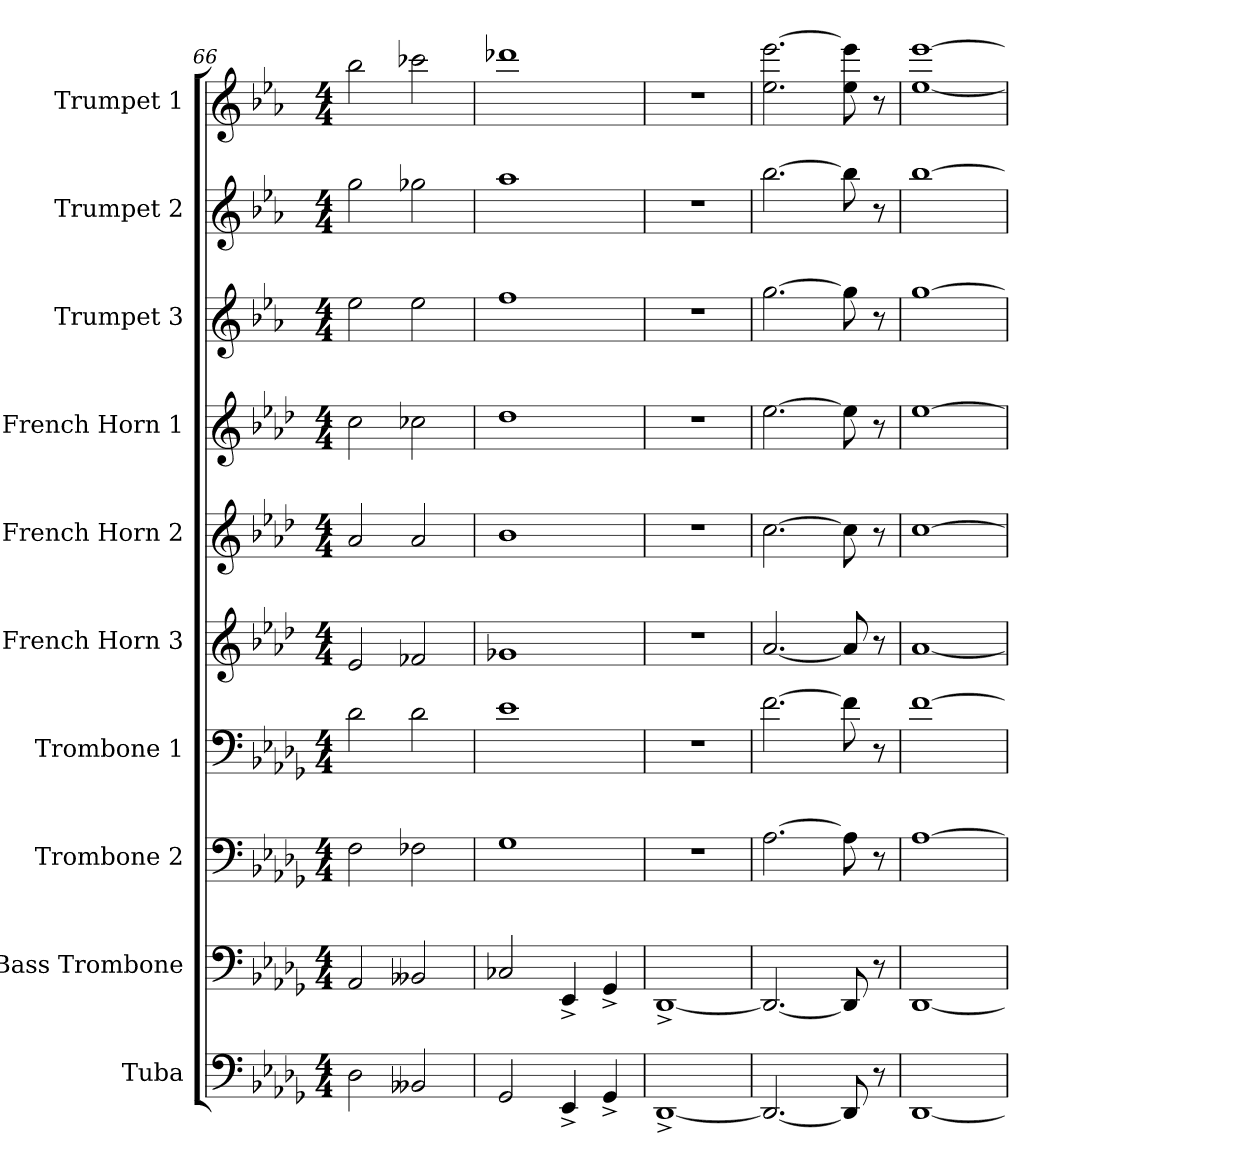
**kern	**kern	**kern	**kern	**kern	**kern	**kern	**kern	**kern	**kern
*part10	*part9	*part8	*part7	*part6	*part5	*part4	*part3	*part2	*part1
*staff10	*staff9	*staff8	*staff7	*staff6	*staff5	*staff4	*staff3	*staff2	*staff1
*I"Tuba	*I"Bass Trombone	*I"Trombone 2	*I"Trombone 1	*I"French Horn 3	*I"French Horn 2	*I"French Horn 1	*I"Trumpet 3	*I"Trumpet 2	*I"Trumpet 1
*I'Tba.	*I'B. Tbn.	*I'Tbn.	*I'Tbn.	*I'F Hn.	*I'F Hn.	*I'F Hn.	*	*	*
*clefF4	*clefF4	*clefF4	*clefF4	*clefG2	*clefG2	*clefG2	*clefG2	*clefG2	*clefG2
*	*	*	*	*ITrd4c7	*ITrd4c7	*ITrd4c7	*ITrd1c2	*ITrd1c2	*ITrd1c2
*k[b-e-a-d-g-]	*k[b-e-a-d-g-]	*k[b-e-a-d-g-]	*k[b-e-a-d-g-]	*k[b-e-a-d-g-]	*k[b-e-a-d-g-]	*k[b-e-a-d-g-]	*k[b-e-a-d-g-]	*k[b-e-a-d-g-]	*k[b-e-a-d-g-]
*M4/4	*M4/4	*M4/4	*M4/4	*M4/4	*M4/4	*M4/4	*M4/4	*M4/4	*M4/4
=66	=66	=66	=66	=66	=66	=66	=66	=66	=66
2D-\	2AA-/	2F\	2d-\	2A-/	2d-/	2f\	2dd-\	2ff\	2aa-\
2BB--X/	2BB--X/	2F-X\	2d-\	2B--X/	2d-/	2f-X\	2dd-\	2ff-X\	2bb--X\
=67	=67	=67	=67	=67	=67	=67	=67	=67	=67
2GG-/	2C-X/	1G-	1e-	1c-X	1e-	1g-	1ee-	1gg-	1ccc-X
4EE-^/	4EE-^/	.	.	.	.	.	.	.	.
4GG-^/	4GG-^/	.	.	.	.	.	.	.	.
=68	=68	=68	=68	=68	=68	=68	=68	=68	=68
[1DD-^	[1DD-^	1r	1r	1r	1r	1r	1r	1r	1r
=69	=69	=69	=69	=69	=69	=69	=69	=69	=69
2.DD-/_	2.DD-/_	[2.A-\	[2.f\	[2.d-/	[2.f\	[2.a-\	[2.ff\	[2.aa-\	2.dd-\ [2.ddd-\
8DD-/]	8DD-/]	8A-\]	8f\]	8d-/]	8f\]	8a-\]	8ff\]	8aa-\]	8dd-\ 8ddd-\]
8r	8r	8r	8r	8r	8r	8r	8r	8r	8r
=70	=70	=70	=70	=70	=70	=70	=70	=70	=70
[1DD-	[1DD-	[1A-	[1f	[1d-	[1f	[1a-	[1ff	[1aa-	[1dd- [1ddd-
=	=	=	=	=	=	=	=	=	=
*-	*-	*-	*-	*-	*-	*-	*-	*-	*-
